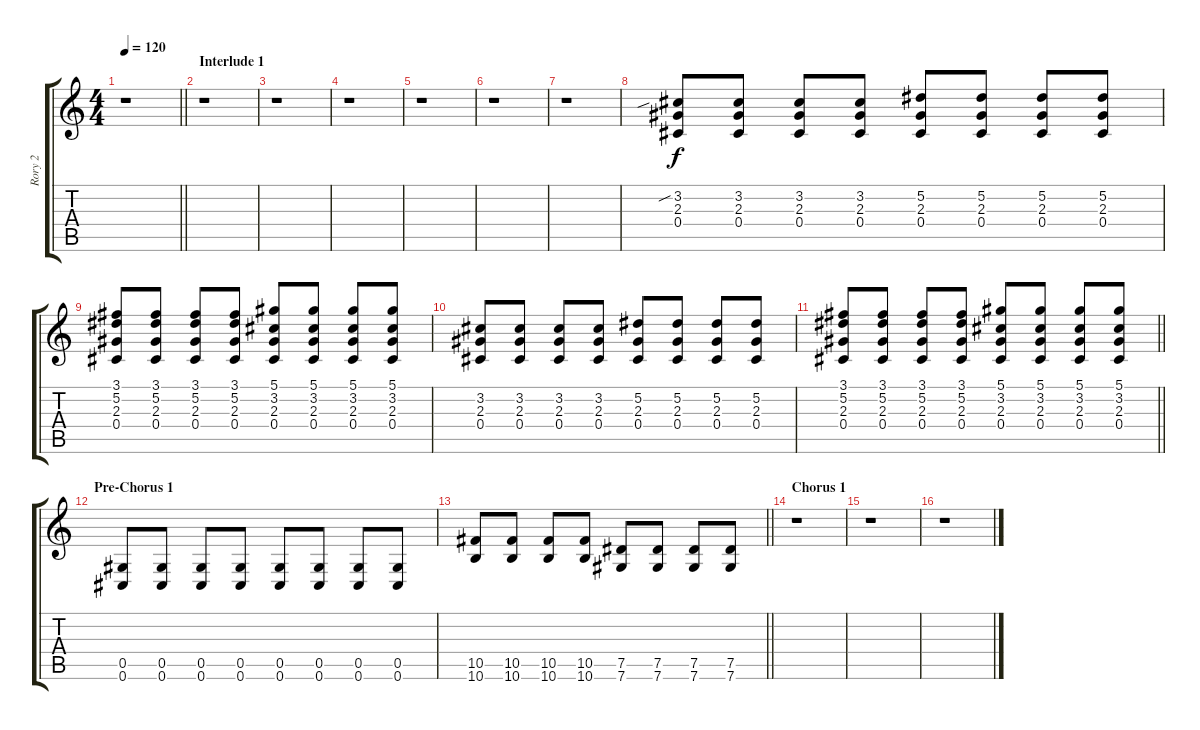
\track ("Rory 2" "Rory 2") {instrument overdrivenguitar}
\staff {score tabs}
\tuning (Eb4 Bb3 Gb3 Db3 Ab2 Db2) {hide}
\ts (4 4)
\tempo 120
\clef g2
\barLineRight lightlight
\ks c
r.1{dy f} |
\section ("" "Interlude 1")
r.1 |
r.1 |
r.1 |
r.1 |
r.1 |
r.1 |
(3.2{sib} 2.3 0.4).8 (3.2 2.3 0.4).8 (3.2 2.3 0.4).8 (3.2 2.3 0.4).8 (5.2 2.3 0.4).8 (5.2 2.3 0.4).8 (5.2 2.3 0.4).8 (5.2 2.3 0.4).8 |
(3.1 5.2 2.3 0.4).8 (3.1 5.2 2.3 0.4).8 (3.1 5.2 2.3 0.4).8 (3.1 5.2 2.3 0.4).8 (5.1 3.2 2.3 0.4).8 (5.1 3.2 2.3 0.4).8 (5.1 3.2 2.3 0.4).8 (5.1 3.2 2.3 0.4).8 |
(3.2 2.3 0.4).8 (3.2 2.3 0.4).8 (3.2 2.3 0.4).8 (3.2 2.3 0.4).8 (5.2 2.3 0.4).8 (5.2 2.3 0.4).8 (5.2 2.3 0.4).8 (5.2 2.3 0.4).8 |
\barLineRight lightlight
(3.1 5.2 2.3 0.4).8 (3.1 5.2 2.3 0.4).8 (3.1 5.2 2.3 0.4).8 (3.1 5.2 2.3 0.4).8 (5.1 3.2 2.3 0.4).8 (5.1 3.2 2.3 0.4).8 (5.1 3.2 2.3 0.4).8 (5.1 3.2 2.3 0.4).8 |
\section ("" "Pre-Chorus 1")
(0.5 0.6).8 (0.5 0.6).8 (0.5 0.6).8 (0.5 0.6).8 (0.5 0.6).8 (0.5 0.6).8 (0.5 0.6).8 (0.5 0.6).8 |
\barLineRight lightlight
(10.5 10.6).8 (10.5 10.6).8 (10.5 10.6).8 (10.5 10.6).8 (7.5 7.6).8 (7.5 7.6).8 (7.5 7.6).8 (7.5 7.6).8 |
\section ("" "Chorus 1")
r.1 |
r.1 |
r.1
